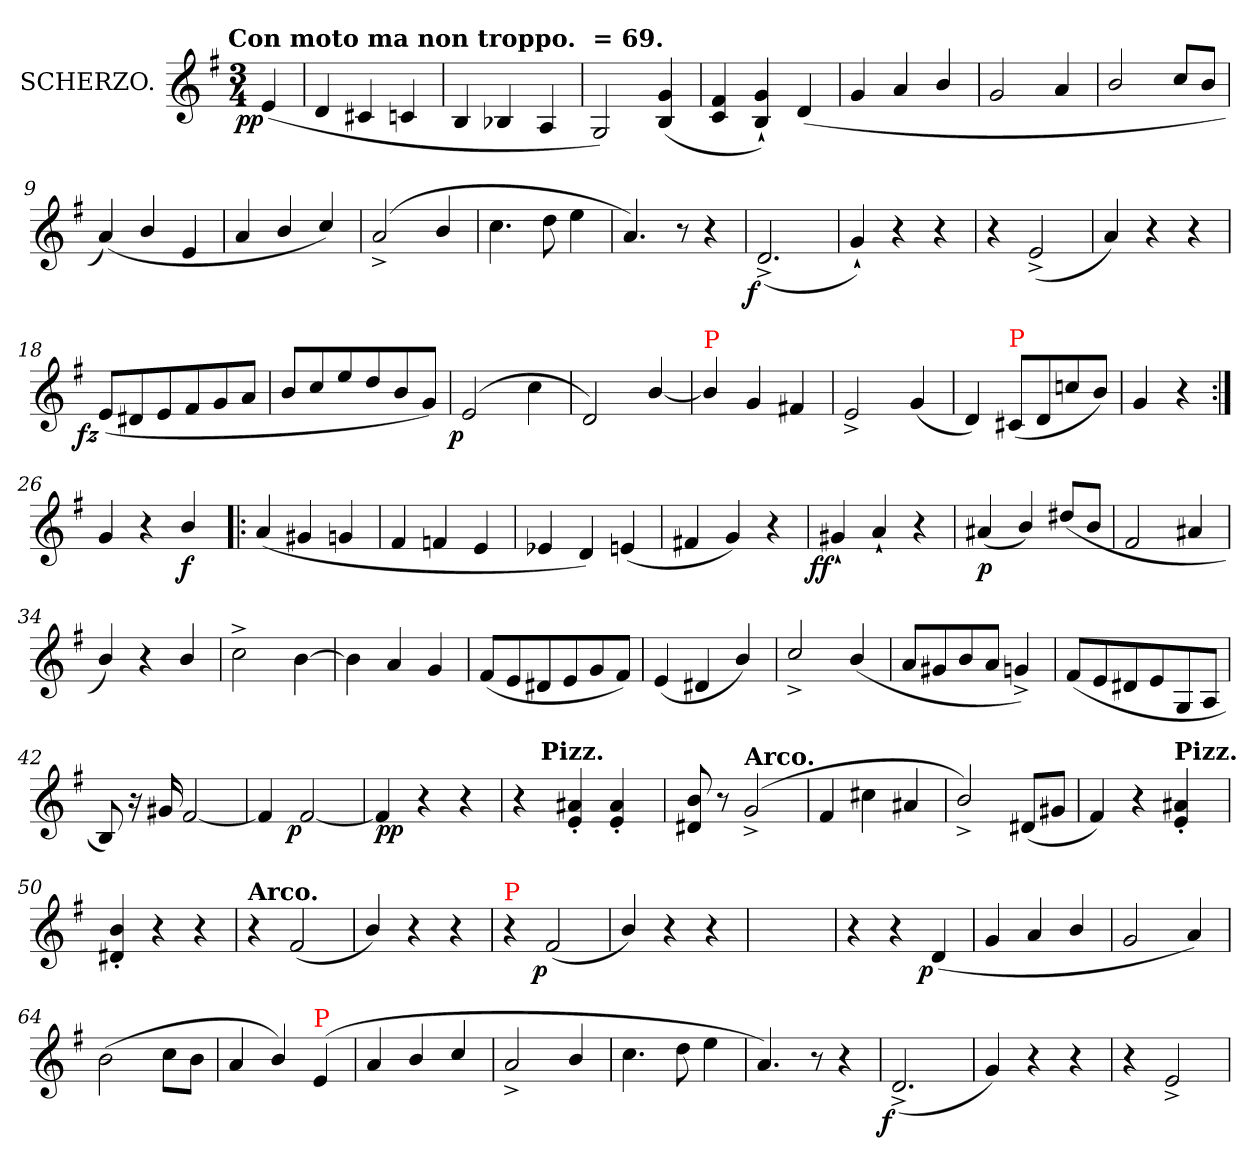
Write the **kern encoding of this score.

**kern	**dynam
*part1	*part1
*staff1	*staff1
*I"SCHERZO.	*
*clefG2	*
*k[f#]	*
*G:	*
!!LO:TX:omd:t=Con moto ma non troppo. &nbsp;=&nbsp;69.
*M3/4	*
=	=
!	!LO:DY:rj
(<4e	pp
=2	=2
4d	.
4c#X	.
4cn	.
=3	=3
4B	.
4B-X	.
4A	.
=4	=4
2G)	.
(<4g 4B	.
=5	=5
4f# 4c	.
4g`< 4B`<)	.
(>4d	.
=6	=6
4g	.
4a	.
4b/	.
=7	=7
2g	.
4a	.
=8	=8
2b/	.
8cc/L	.
8bJ	.
=9	=9
(>4a)	.
4b/	.
4e	.
=10	=10
4a/	.
4b/	.
4cc/)	.
=11	=11
(>2a^<	.
4b/	.
=12	=12
4.cc	.
8dd	.
4ee	.
=13	=13
4.a)	.
8r	.
4r	.
=14	=14
!	!LO:DY:rj
(<2.d^<	f
=15	=15
4g`</)	.
4r	.
4r	.
=16	=16
4r	.
(<2e^<	.
=17	=17
4a)	.
4r	.
4r	.
=18	=18
!	!LO:DY:rj
(<8eL	fz
8d#X	.
8e	.
8f#	.
8g	.
8aJ	.
=19	=19
8b/L	.
8cc	.
8ee	.
8dd	.
8b	.
8gJ)	.
=20	=20
!	!LO:DY:rj
(>2e	p
4cc	.
=21	=21
2d)	.
[4b/	.
=22	=22
!LO:TX:a:color=red:t=P	!
4b/]	.
4g	.
4f#X	.
=23	=23
2e^<	.
(<4g	.
=24	=24
4d)	.
!LO:TX:a:color=red:t=P	!
(>8c#X/L	.
8d/	.
8ccn/	.
8b/J)	.
=25	=25
4g	.
4r	.
=26:|!	=26:|!
4g	.
4r	.
4b/	f
=27!|:	=27!|:
(<4a	.
4g#X	.
4gn	.
=28	=28
4f#	.
4fn	.
4e	.
=29	=29
4e-X	.
4d)	.
(<4en	.
=30	=30
4f#X	.
4g)	.
4r	.
=31	=31
!	!LO:DY:rj
4g#X`<	ff
4a`<	.
4r	.
=32	=32
(<4a#X	p
4b/)	.
(<8dd#X/L	.
8bJ	.
=33	=33
2f#	.
4a#X	.
=34	=34
4b/)	.
4r	.
4b/	.
=35	=35
2cc^<	.
[4b	.
=36	=36
4b]	.
4a	.
4g	.
=37	=37
(<8f#L	.
8e	.
8d#X	.
8e	.
8g	.
8f#J)	.
=38	=38
(<4e	.
4d#X	.
4b/)	.
=39	=39
2cc^</	.
(<4b/	.
=40	=40
8aL	.
8g#X	.
8b	.
8aJ	.
4gn^<)	.
=41	=41
(<8f#L	.
8e	.
8d#X	.
8e	.
8G	.
8AJ	.
=42	=42
8B)	.
16r	.
16g#X	.
[2f#	.
=43	=43
4f#]	.
!	!LO:DY:rj
[2f#	p
=44	=44
4f#]	pp
4r	.
4r	.
=45	=45
*^	*
4r	8ryy	.
!	!LO:TX:a:B:t=Pizz.	!
.	2ryy	.
4a#X'< 4e'<	.	.
4a#'< 4e'<	.	.
.	8ryy	.
*v	*v	*
=46	=46
8b 8d#X	.
8r	.
!LO:TX:a:B:t=Arco.	!
(<2g^<	.
=47	=47
4f#	.
4cc#X\	.
4a#X/	.
=48	=48
2b^</)	.
(<8d#XL	.
8g#XJ	.
=49	=49
4f#)	.
4r	.
!LO:TX:a:B:t=Pizz.	!
4a#X'< 4e'<	.
=50	=50
4b'< 4d#X'<	.
4r	.
4r	.
=51	=51
!LO:TX:a:B:t=Arco.	!
4r	.
(<2f#	.
=52	=52
4b/)	.
4r	.
4r	.
=53	=53
!LO:TX:a:color=red:t=P	!
4r	.
!	!LO:DY:rj
(<2f#	p
=54	=54
4b/)	.
4r	.
4r	.
=55	=55
2.ryy	.
=61	=61
4r	.
4r	.
!	!LO:DY:rj
(<4d	p
=62	=62
4g	.
4a	.
4b/	.
=63	=63
2g	.
4a)	.
=64	=64
(>2b	.
8ccL	.
8bJ	.
=65	=65
4a/	.
4b/)	.
!LO:TX:a:color=red:t=P	!
(<4e	.
=66	=66
4a/	.
4b/	.
4cc/	.
=67	=67
2a^</	.
4b/	.
=68	=68
4.cc	.
8dd	.
4ee	.
=69	=69
4.a/)	.
8r	.
4r	.
=70	=70
!	!LO:DY:rj
(<2.d^<	f
=71	=71
4g)	.
4r	.
4r	.
=72	=72
4r	.
2e^<	.
=	=
*-	*-
